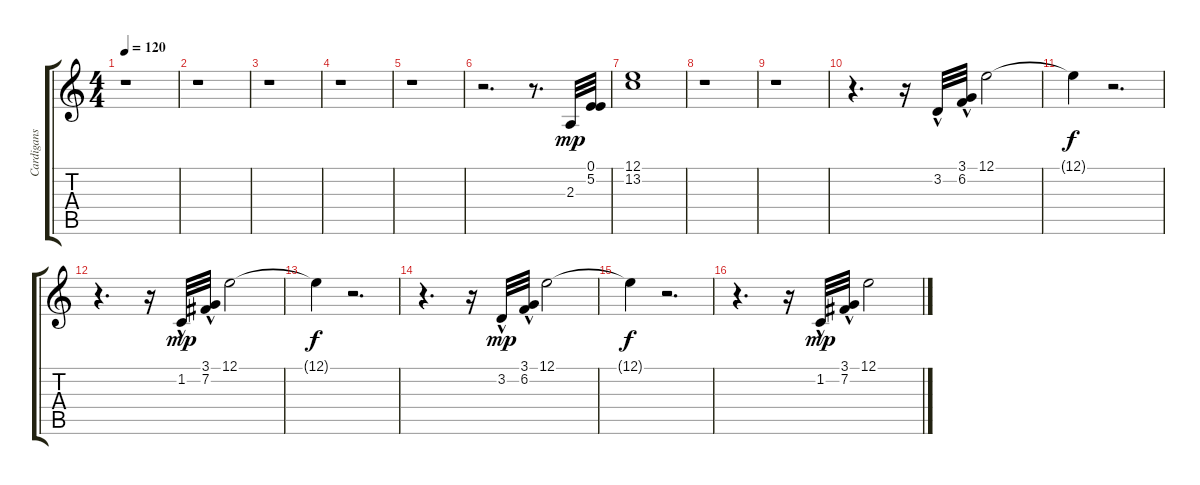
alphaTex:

\track ("Cardigans & Chimes Backup" "Cardigans ") {instrument pad5bowed}
\staff {score tabs}
\tuning (E4 B3 G3 D3 A2 E2) {hide}
\ts (4 4)
\tempo 120
\clef g2
\ks c
r.1{dy f} |
r.1 |
r.1 |
r.1 |
r.1 |
r.2{d} r.8{d} 2.3.32{dy mp} (0.1 5.2).32 |
(12.1 13.2).1 |
r.1 |
r.1 |
r.4{d} r.16 3.2{hac}.32 (3.1{hac} 6.2{hac}).32 12.1.2 |
12.1{t}.4{dy f} r.2{d} |
r.4{d} r.16 1.2{hac}.32{dy mp} (3.1{hac} 7.2{hac}).32 12.1.2 |
12.1{t}.4{dy f} r.2{d} |
r.4{d} r.16 3.2{hac}.32{dy mp} (3.1{hac} 6.2{hac}).32 12.1.2 |
12.1{t}.4{dy f} r.2{d} |
r.4{d} r.16 1.2{hac}.32{dy mp} (3.1{hac} 7.2{hac}).32 12.1.2
